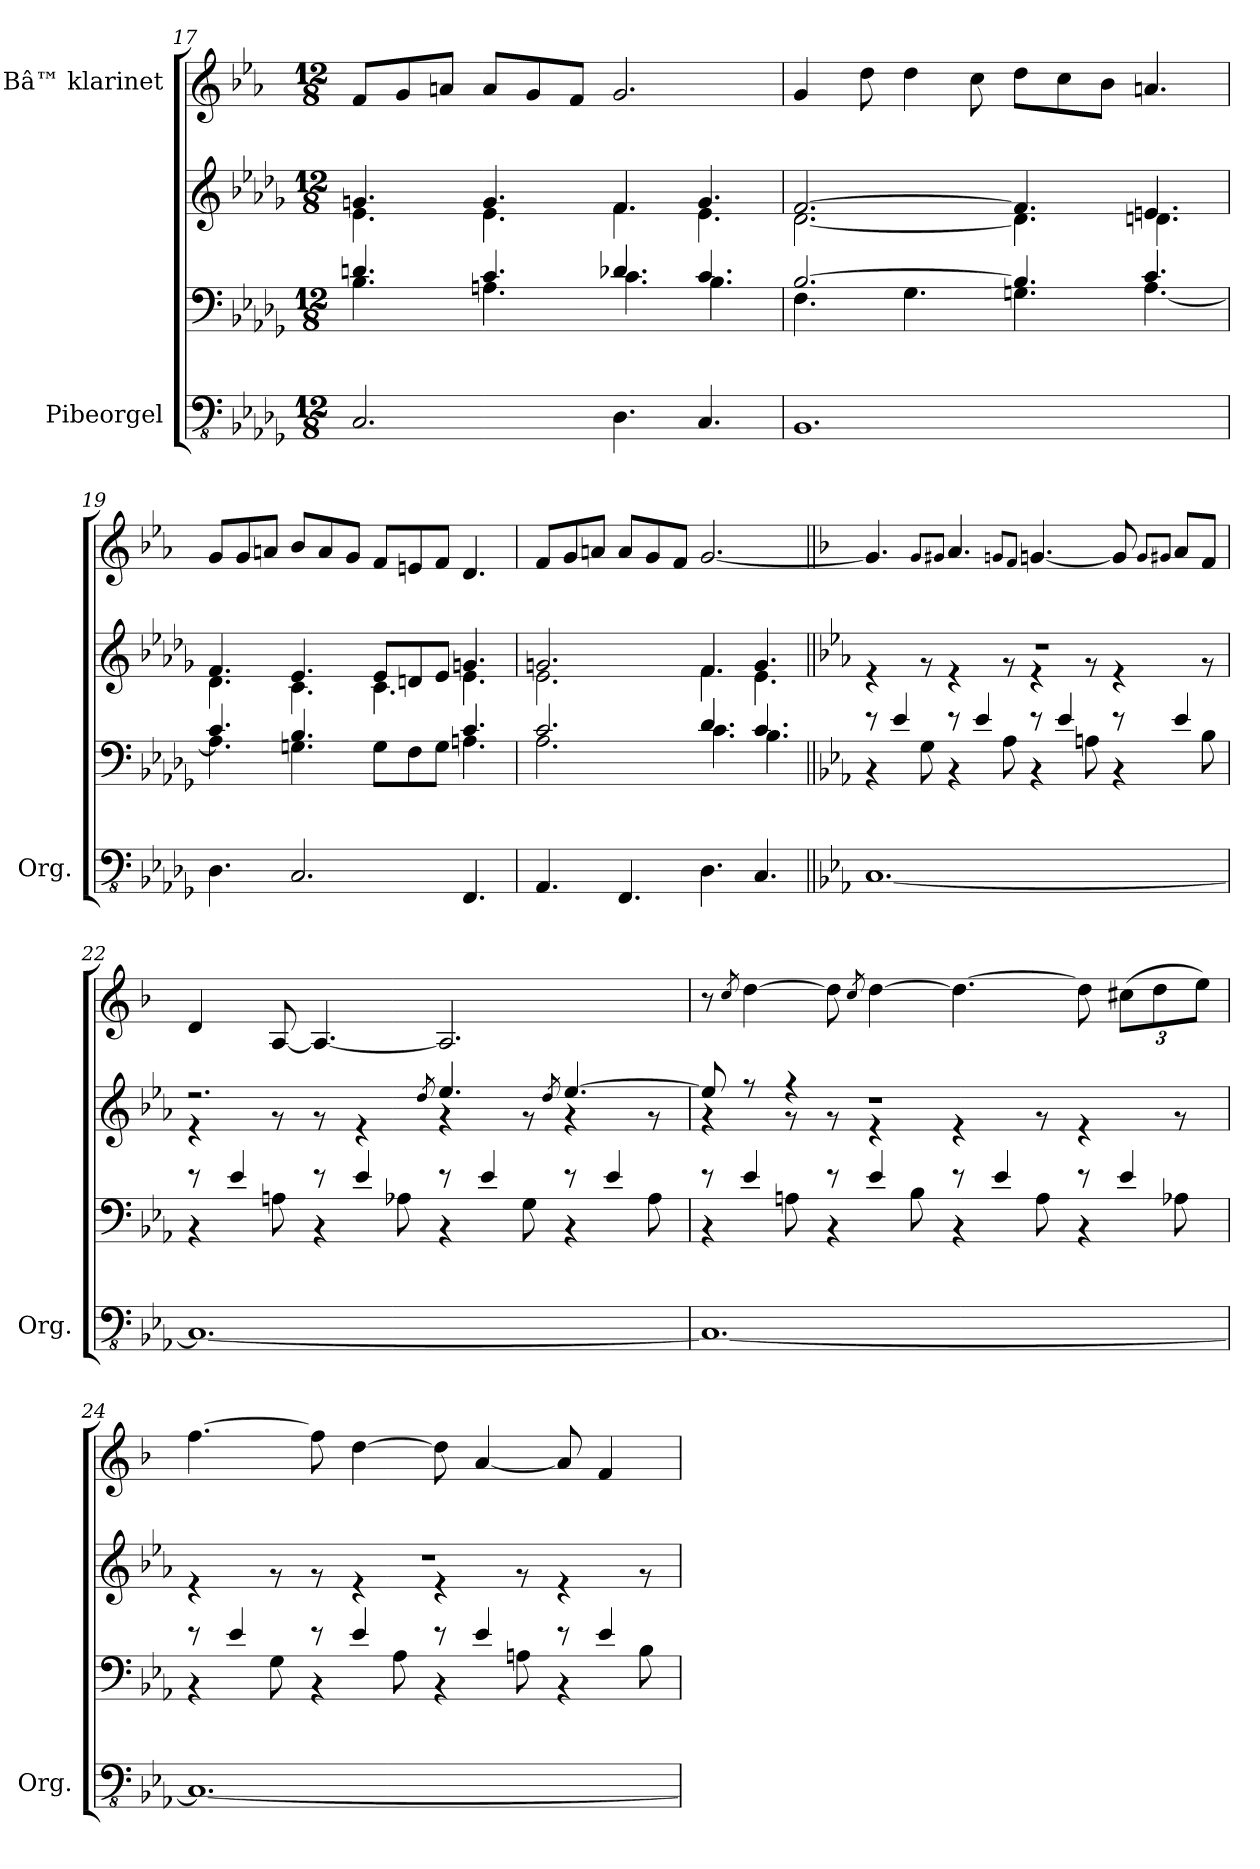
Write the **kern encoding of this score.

**kern	**kern	**kern	**kern
*part2	*part2	*part2	*part1
*staff4	*staff3	*staff2	*staff1
*I"Pibeorgel	*	*	*I"Bâ™­ klarinet
*I'Org.	*	*	*
*clefFv4	*clefF4	*clefG2	*clefG2
*	*	*	*ITrd1c2
*k[b-e-a-d-g-]	*k[b-e-a-d-g-]	*k[b-e-a-d-g-]	*k[b-e-a-d-g-]
*M12/8	*M12/8	*M12/8	*M12/8
=17	=17	=17	=17
*	*^	*^	*
2.CC/	4.dn/	4.B-\	4.gn/	4.e-\	8e-/L
.	.	.	.	.	8f/
.	.	.	.	.	8gn/J
.	4.c/	4.An\	4.g/	4.e-\	8g/L
.	.	.	.	.	8f/
.	.	.	.	.	8e-/J
4.DD-\	4.d-X/	4.c\	4.f/	4.f\	2.f/
4.CC/	4.c/	4.B-\	4.g/	4.e-\	.
=18	=18	=18	=18	=18	=18
1.BBB-	[2.B-/	4.F\	[2.f/	[2.d-\	4f/
.	.	.	.	.	8cc\
.	.	4.G-\	.	.	4cc\
.	.	.	.	.	8b-\
.	4.B-/]	4.Gn\	4.f/]	4.d-\]	8cc\L
.	.	.	.	.	8b-\
.	.	.	.	.	8a-\J
.	4.c/	[4.A-\	4.en/	4.dn\	4.gn/
!!LO:LB:g=z
=19	=19	=19	=19	=19	=19
4.DD-\	4.c/	4.A-\]	4.f/	4.d-\	8f/L
.	.	.	.	.	8f/
.	.	.	.	.	8gn/J
2.CC/	4.B-/	4.Gn\	4.e-/	4.c\	8a-/L
.	.	.	.	.	8g/
.	.	.	.	.	8f/J
.	8G\L	4.ryy	8e-/L	4.c\	8e-/L
.	8F\	.	8dn/	.	8dn/
.	8G\J	.	8e-/J	.	8e-/J
4.FFF/	4.c/	4.An\	4.gn/	4.e-\	4.c/
=20	=20	=20	=20	=20	=20
4.AAA-/	2.c/	2.A-\	2.gn/	2.e-\	8e-/L
.	.	.	.	.	8f/
.	.	.	.	.	8gn/J
4.FFF/	.	.	.	.	8g/L
.	.	.	.	.	8f/
.	.	.	.	.	8e-/J
4.DD-\	4.d-/	4.c\	4.f/	4.f\	[2.f/
4.CC/	4.c/	4.B-\	4.g/	4.e-\	.
!!LO:PB:g=z
=21||	=21||	=21||	=21||	=21||	=21||
*k[b-e-a-]	*k[b-e-a-]	*	*k[b-e-a-]	*	*k[b-e-a-]
[1.CC	8r	4r	1.r	4r	4.f/]
.	4e-/	.	.	.	.
.	.	8G\	.	8r	.
.	.	.	.	.	8qf/L
.	.	.	.	.	8qf#X/J
.	8r	4r	.	4r	4.g/
.	4e-/	.	.	.	.
.	.	8A-\	.	8r	.
.	.	.	.	.	8qfn/L
.	.	.	.	.	8qe-/J
.	8r	4r	.	4r	[4.f/
.	4e-/	.	.	.	.
.	.	8An\	.	8r	.
.	8r	4r	.	4r	8f/]
.	.	.	.	.	8qf/L
.	.	.	.	.	8qf#X/J
.	4e-/	.	.	.	8g/L
.	.	8B-\	.	8r	8e-/J
=22	=22	=22	=22	=22	=22
1.CC_	8r	4r	2.r	4r	4c/
.	4e-/	.	.	.	.
.	.	8An\	.	8r	[8G/
.	8r	4r	.	8r	4.G/_
.	4e-/	.	.	4r	.
.	.	8A-X\	.	.	.
.	.	.	8qdd/	.	.
.	8r	4r	4.ee-/	4r	2.G/]
.	4e-/	.	.	.	.
.	.	8G\	.	8r	.
.	.	.	8qdd/	.	.
.	8r	4r	[4.ee-/	4r	.
.	4e-/	.	.	.	.
.	.	8A-\	.	8r	.
!!LO:LB:g=z
=23	=23	=23	=23	=23	=23
1.CC_	8r	4r	8ee-/]	4r	8r
.	.	.	.	.	8qb-/
.	4e-/	.	8r	.	[4cc\
.	.	8An\	4r	8r	.
.	8r	4r	.	8r	8cc\]
.	.	.	.	.	8qb-/
.	4e-/	.	1r	4r	[4cc\
.	.	8B-\	.	.	.
.	8r	4r	.	4r	4.cc\_
.	4e-/	.	.	.	.
.	.	8A\	.	8r	.
.	8r	4r	.	4r	8cc\]
*	*	*	*	*	*Xbrackettup
.	4e-/	.	.	.	(>12bn\L
.	.	.	.	.	12cc\
.	.	8A-X\	.	8r	.
.	.	.	.	.	12dd\J)
=24	=24	=24	=24	=24	=24
1.CC_	8r	4r	1.r	4r	[4.ee-\
.	4e-/	.	.	.	.
.	.	8G\	.	8r	.
.	8r	4r	.	8r	8ee-\]
.	4e-/	.	.	4r	[4cc\
.	.	8A-\	.	.	.
.	8r	4r	.	4r	8cc\]
.	4e-/	.	.	.	[4g/
.	.	8An\	.	8r	.
.	8r	4r	.	4r	8g/]
.	4e-/	.	.	.	4e-/
.	.	8B-\	.	8r	.
*	*v	*v	*	*	*
*	*	*v	*v	*
=	=	=	=
*-	*-	*-	*-
